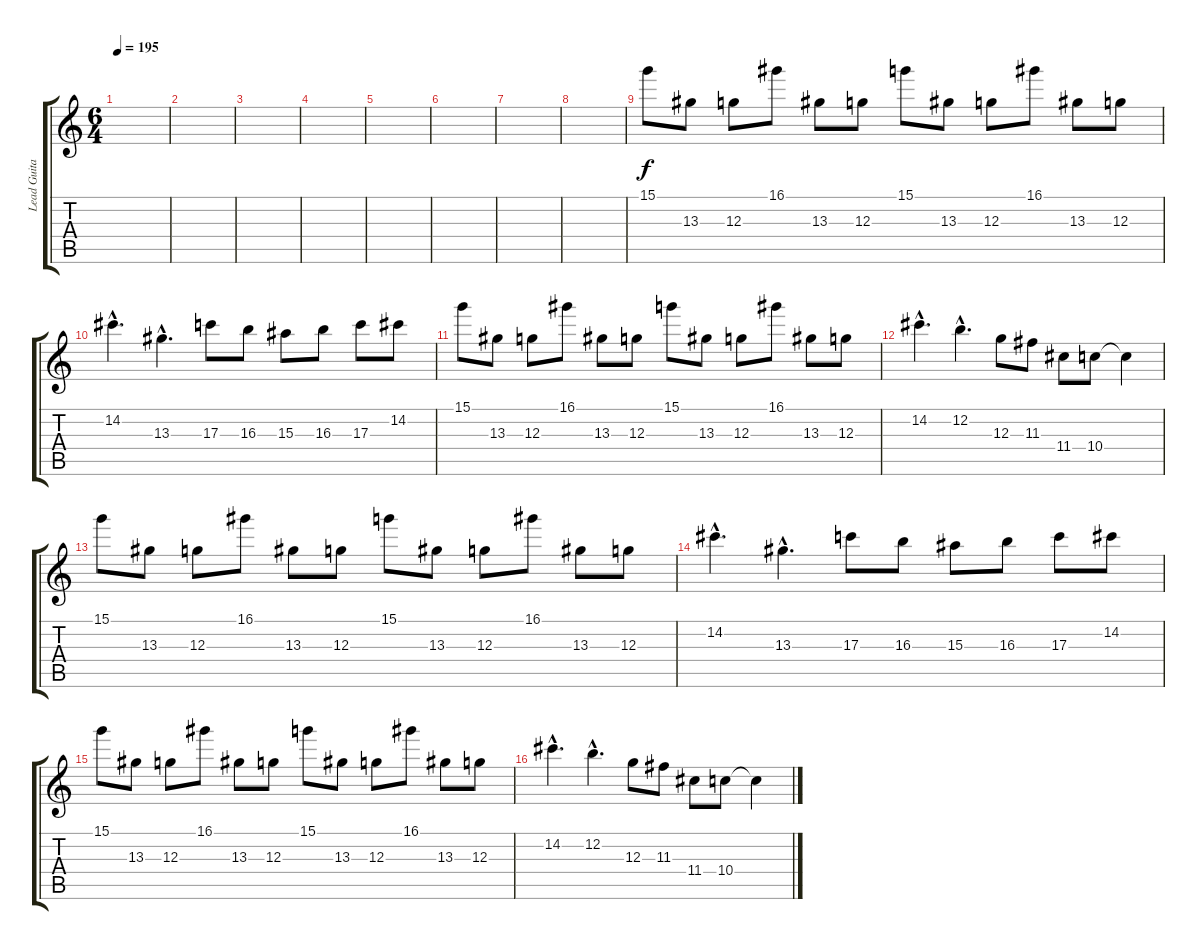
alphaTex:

\track ("Lead Guitar I" "Lead Guita") {instrument distortionguitar}
\staff {score tabs}
\tuning (E4 B3 G3 D3 A2 E2) {hide}
\ts (6 4)
\tempo 195
\clef g2
\ks c
|
|
|
|
|
|
|
|
15.1.8 13.3.8 12.3.8 16.1.8 13.3.8 12.3.8 15.1.8 13.3.8 12.3.8 16.1.8 13.3.8 12.3.8 |
14.2{hac}.4{d} 13.3{hac}.4{d} 17.3.8 16.3.8 15.3.8 16.3.8 17.3.8 14.2.8 |
15.1.8 13.3.8 12.3.8 16.1.8 13.3.8 12.3.8 15.1.8 13.3.8 12.3.8 16.1.8 13.3.8 12.3.8 |
14.2{hac}.4{d} 12.2{hac}.4{d} 12.3.8 11.3.8 11.4.8 10.4.8 10.4{t}.4 |
15.1.8 13.3.8 12.3.8 16.1.8 13.3.8 12.3.8 15.1.8 13.3.8 12.3.8 16.1.8 13.3.8 12.3.8 |
14.2{hac}.4{d} 13.3{hac}.4{d} 17.3.8 16.3.8 15.3.8 16.3.8 17.3.8 14.2.8 |
15.1.8 13.3.8 12.3.8 16.1.8 13.3.8 12.3.8 15.1.8 13.3.8 12.3.8 16.1.8 13.3.8 12.3.8 |
14.2{hac}.4{d} 12.2{hac}.4{d} 12.3.8 11.3.8 11.4.8 10.4.8 10.4{t}.4
